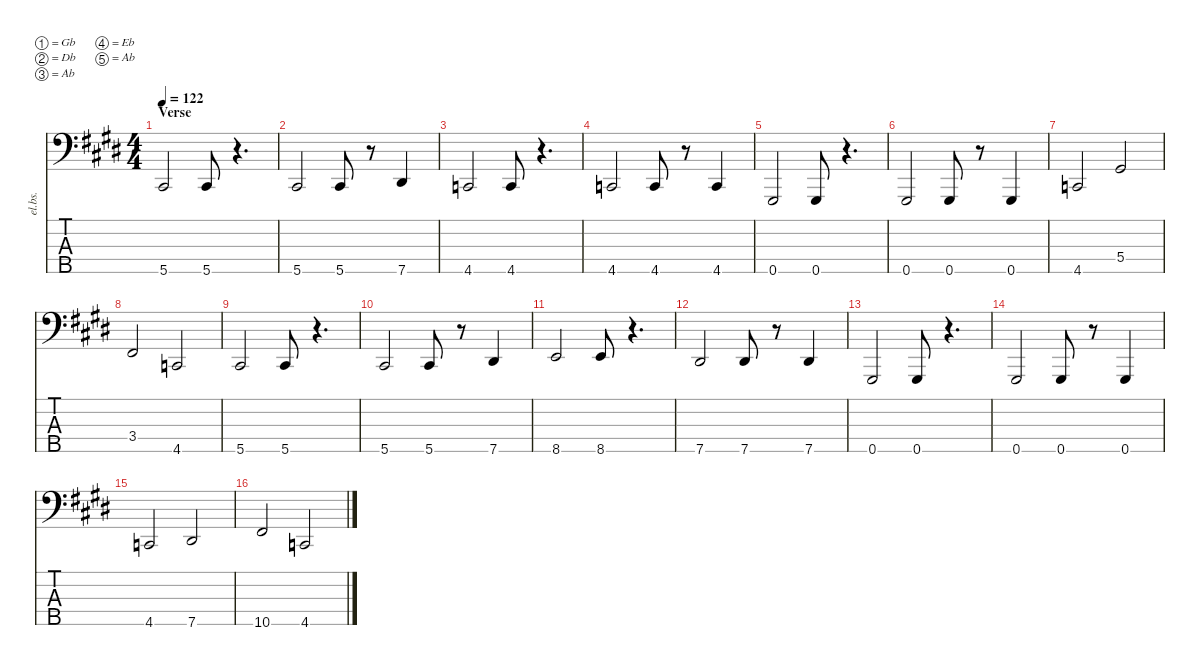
\defaultSystemsLayout 4
\hideDynamics
\bracketExtendMode nobrackets
\otherSystemsTrackNameOrientation horizontal
\track ("Toshiya" "el.bs.") {instrument electricbassfinger}
\staff {score tabs}
\tuning (Gb2 Db2 Ab1 Eb1 Ab0)
\ts (4 4)
\section ("" "Verse")
\tempo 122
\clef f4
\ks c#minor
5.5{acc #}.2{dy mf} 5.5{acc #}.8 r.4{d} |
5.5{acc #}.2 5.5{acc #}.8 r.8 7.5{acc #}.4 |
4.5{acc forcenatural}.2 4.5{acc forcenatural}.8 r.4{d} |
4.5{acc forcenatural}.2 4.5{acc forcenatural}.8 r.8 4.5{acc forcenatural}.4 |
0.5{acc #}.2 0.5{acc #}.8 r.4{d} |
0.5{acc #}.2 0.5{acc #}.8 r.8 0.5{acc #}.4 |
4.5{acc forcenatural}.2 5.4{acc #}.2 |
3.4{acc #}.2 4.5{acc forcenatural}.2 |
5.5{acc #}.2 5.5{acc #}.8 r.4{d} |
5.5{acc #}.2 5.5{acc #}.8 r.8 7.5{acc #}.4 |
8.5{acc forcenatural}.2 8.5{acc forcenatural}.8 r.4{d} |
7.5{acc #}.2 7.5{acc #}.8 r.8 7.5{acc #}.4 |
0.5{acc #}.2 0.5{acc #}.8 r.4{d} |
0.5{acc #}.2 0.5{acc #}.8 r.8 0.5{acc #}.4 |
4.5{acc forcenatural}.2 7.5{acc #}.2 |
10.5{acc #}.2 4.5{acc forcenatural}.2
